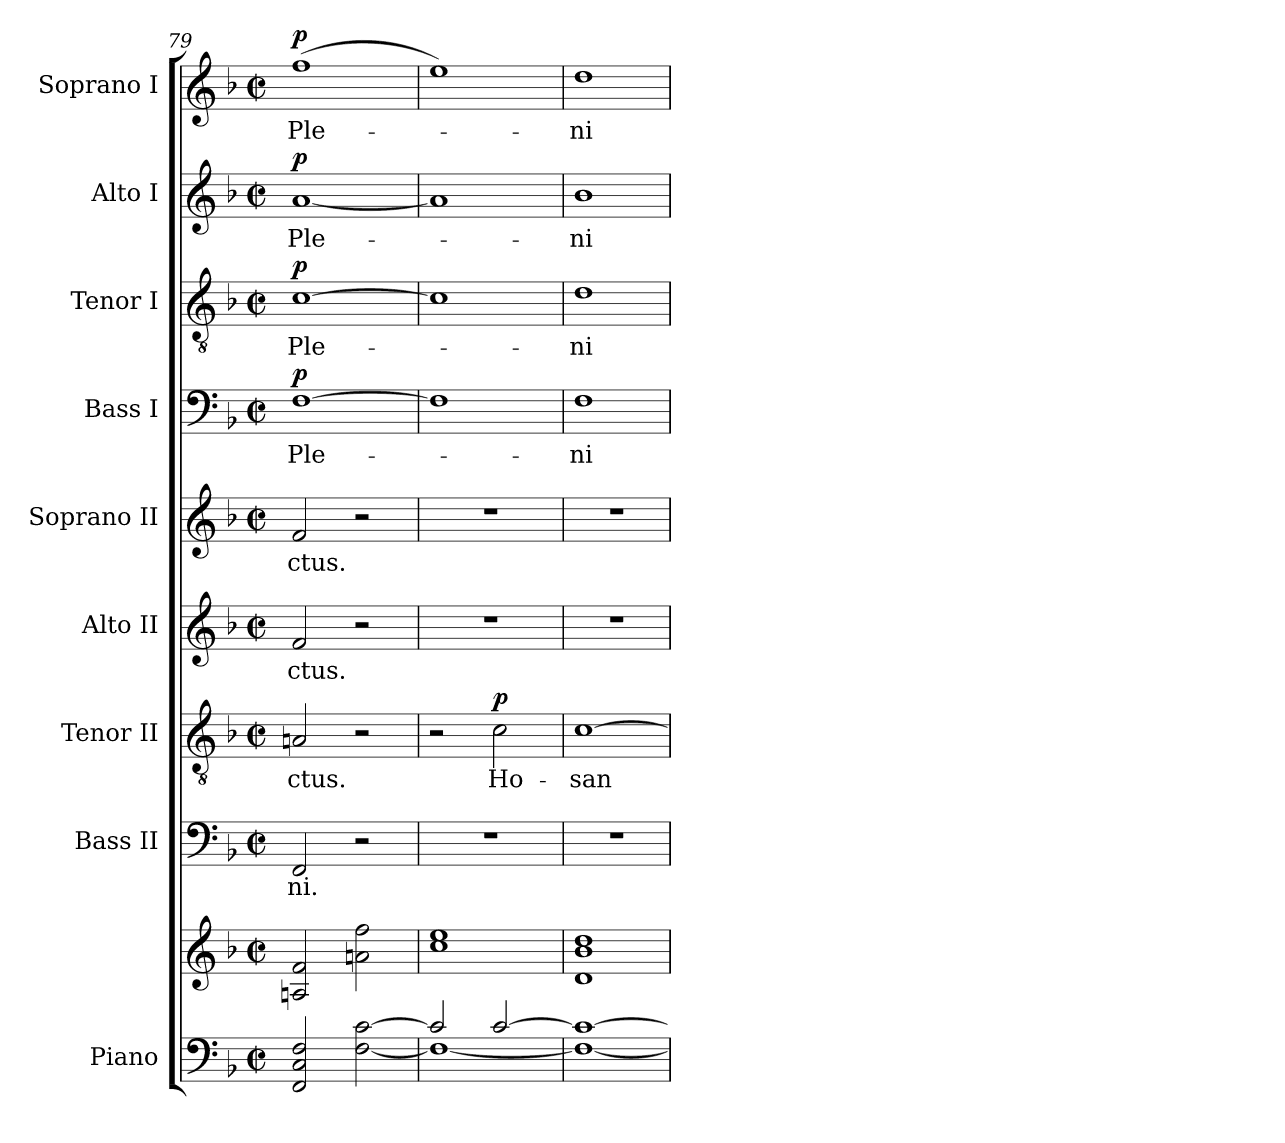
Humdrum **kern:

**kern	**kern	**kern	**text	**kern	**text	**dynam	**kern	**text	**kern	**text	**kern	**text	**dynam	**kern	**text	**dynam	**kern	**text	**dynam	**kern	**text	**dynam
*part9	*part9	*part8	*part8	*part7	*part7	*part7	*part6	*part6	*part5	*part5	*part4	*part4	*part4	*part3	*part3	*part3	*part2	*part2	*part2	*part1	*part1	*part1
*staff10	*staff9	*staff8	*staff8	*staff7	*staff7	*staff7	*staff6	*staff6	*staff5	*staff5	*staff4	*staff4	*staff4	*staff3	*staff3	*staff3	*staff2	*staff2	*staff2	*staff1	*staff1	*staff1
*I"Piano	*	*I"Bass II	*	*I"Tenor II	*	*	*I"Alto II	*	*I"Soprano II	*	*I"Bass I	*	*	*I"Tenor I	*	*	*I"Alto I	*	*	*I"Soprano I	*	*
*I'Pno.	*	*I'B.	*	*I'T.	*	*	*I'A.	*	*I'S.	*	*I'B.	*	*	*I'T.	*	*	*I'A.	*	*	*I'S.	*	*
*clefF4	*clefG2	*clefF4	*	*clefGv2	*	*	*clefG2	*	*clefG2	*	*clefF4	*	*	*clefGv2	*	*	*clefG2	*	*	*clefG2	*	*
*	*	*	*	*ITrd7c12	*	*	*	*	*	*	*	*	*	*ITrd7c12	*	*	*	*	*	*	*	*
*k[b-]	*k[b-]	*k[b-]	*	*k[b-]	*	*	*k[b-]	*	*k[b-]	*	*k[b-]	*	*	*k[b-]	*	*	*k[b-]	*	*	*k[b-]	*	*
*F:	*F:	*F:	*	*F:	*	*	*F:	*	*F:	*	*F:	*	*	*F:	*	*	*F:	*	*	*F:	*	*
*M2/2	*M2/2	*M2/2	*	*M2/2	*	*	*M2/2	*	*M2/2	*	*M2/2	*	*	*M2/2	*	*	*M2/2	*	*	*M2/2	*	*
*met(c|)	*met(c|)	*met(c|)	*	*met(c|)	*	*	*met(c|)	*	*met(c|)	*	*met(c|)	*	*	*met(c|)	*	*	*met(c|)	*	*	*met(c|)	*	*
=79	=79	=79	=79	=79	=79	=79	=79	=79	=79	=79	=79	=79	=79	=79	=79	=79	=79	=79	=79	=79	=79	=79
!	!	!	!LO:LY:b:color=#000000	!	!	!	!	!	!	!	!	!	!	!	!	!	!	!	!	!	!	!
!	!	!	!	!	!LO:LY:b:color=#000000	!	!	!	!	!	!	!	!	!	!	!	!	!	!	!	!	!
!	!	!	!	!	!	!	!	!LO:LY:b:color=#000000	!	!	!	!	!	!	!	!	!	!	!	!	!	!
!	!	!	!	!	!	!	!	!	!	!LO:LY:b:color=#000000	!	!	!	!	!	!	!	!	!	!	!	!
!	!	!	!	!	!	!	!	!	!	!	!	!LO:LY:b:color=#000000	!	!	!	!	!	!	!	!	!	!
!	!	!	!	!	!	!	!	!	!	!	!	!	!	!	!LO:LY:b:color=#000000	!	!	!	!	!	!	!
!	!	!	!	!	!	!	!	!	!	!	!	!	!	!	!	!	!	!LO:LY:b:color=#000000	!	!	!	!
!	!	!	!	!	!	!	!	!	!	!	!	!	!	!	!	!	!	!	!	!	!LO:LY:b:color=#000000	!
2FFi/ 2Ci 2Fi	2Ani/ 2fi	2FFi/	-ni.	2AAni/	-ctus.	.	2fi/	-ctus.	2fi/	-ctus.	[1Fi	Ple-	p	[1Ci	Ple-	p	[1ai	Ple-	p	(1ffi	Ple-	p
[2Fi\ [2ci	2ani\ 2ffi	2r	.	2r	.	.	2r	.	2r	.	.	.	.	.	.	.	.	.	.	.	.	.
=80	=80	=80	=80	=80	=80	=80	=80	=80	=80	=80	=80	=80	=80	=80	=80	=80	=80	=80	=80	=80	=80	=80
*^	*	*	*	*	*	*	*	*	*	*	*	*	*	*	*	*	*	*	*	*	*	*
2ci/]	1Fi_	1cci 1eei	1r	.	2r	.	.	1r	.	1r	.	1Fi]	.	.	1Ci]	.	.	1ai]	.	.	1eei)	.	.
!	!	!	!	!	!	!LO:LY:b:color=#000000	!	!	!	!	!	!	!	!	!	!	!	!	!	!	!	!	!
[2ci/	.	.	.	.	2Ci\	Ho-	p	.	.	.	.	.	.	.	.	.	.	.	.	.	.	.	.
*v	*v	*	*	*	*	*	*	*	*	*	*	*	*	*	*	*	*	*	*	*	*	*	*
=81	=81	=81	=81	=81	=81	=81	=81	=81	=81	=81	=81	=81	=81	=81	=81	=81	=81	=81	=81	=81	=81	=81
!	!	!	!	!	!LO:LY:b:color=#000000	!	!	!	!	!	!	!	!	!	!	!	!	!	!	!	!	!
!	!	!	!	!	!	!	!	!	!	!	!	!LO:LY:b:color=#000000	!	!	!	!	!	!	!	!	!	!
!	!	!	!	!	!	!	!	!	!	!	!	!	!	!	!LO:LY:b:color=#000000	!	!	!	!	!	!	!
!	!	!	!	!	!	!	!	!	!	!	!	!	!	!	!	!	!	!LO:LY:b:color=#000000	!	!	!	!
!	!	!	!	!	!	!	!	!	!	!	!	!	!	!	!	!	!	!	!	!	!LO:LY:b:color=#000000	!
1Fi_ 1ci_	1di 1b-i 1ddi	1r	.	[1Ci	-san-	.	1r	.	1r	.	1Fi	-ni	.	1Di	-ni	.	1b-i	-ni	.	1ddi	-ni	.
=	=	=	=	=	=	=	=	=	=	=	=	=	=	=	=	=	=	=	=	=	=	=
*-	*-	*-	*-	*-	*-	*-	*-	*-	*-	*-	*-	*-	*-	*-	*-	*-	*-	*-	*-	*-	*-	*-
